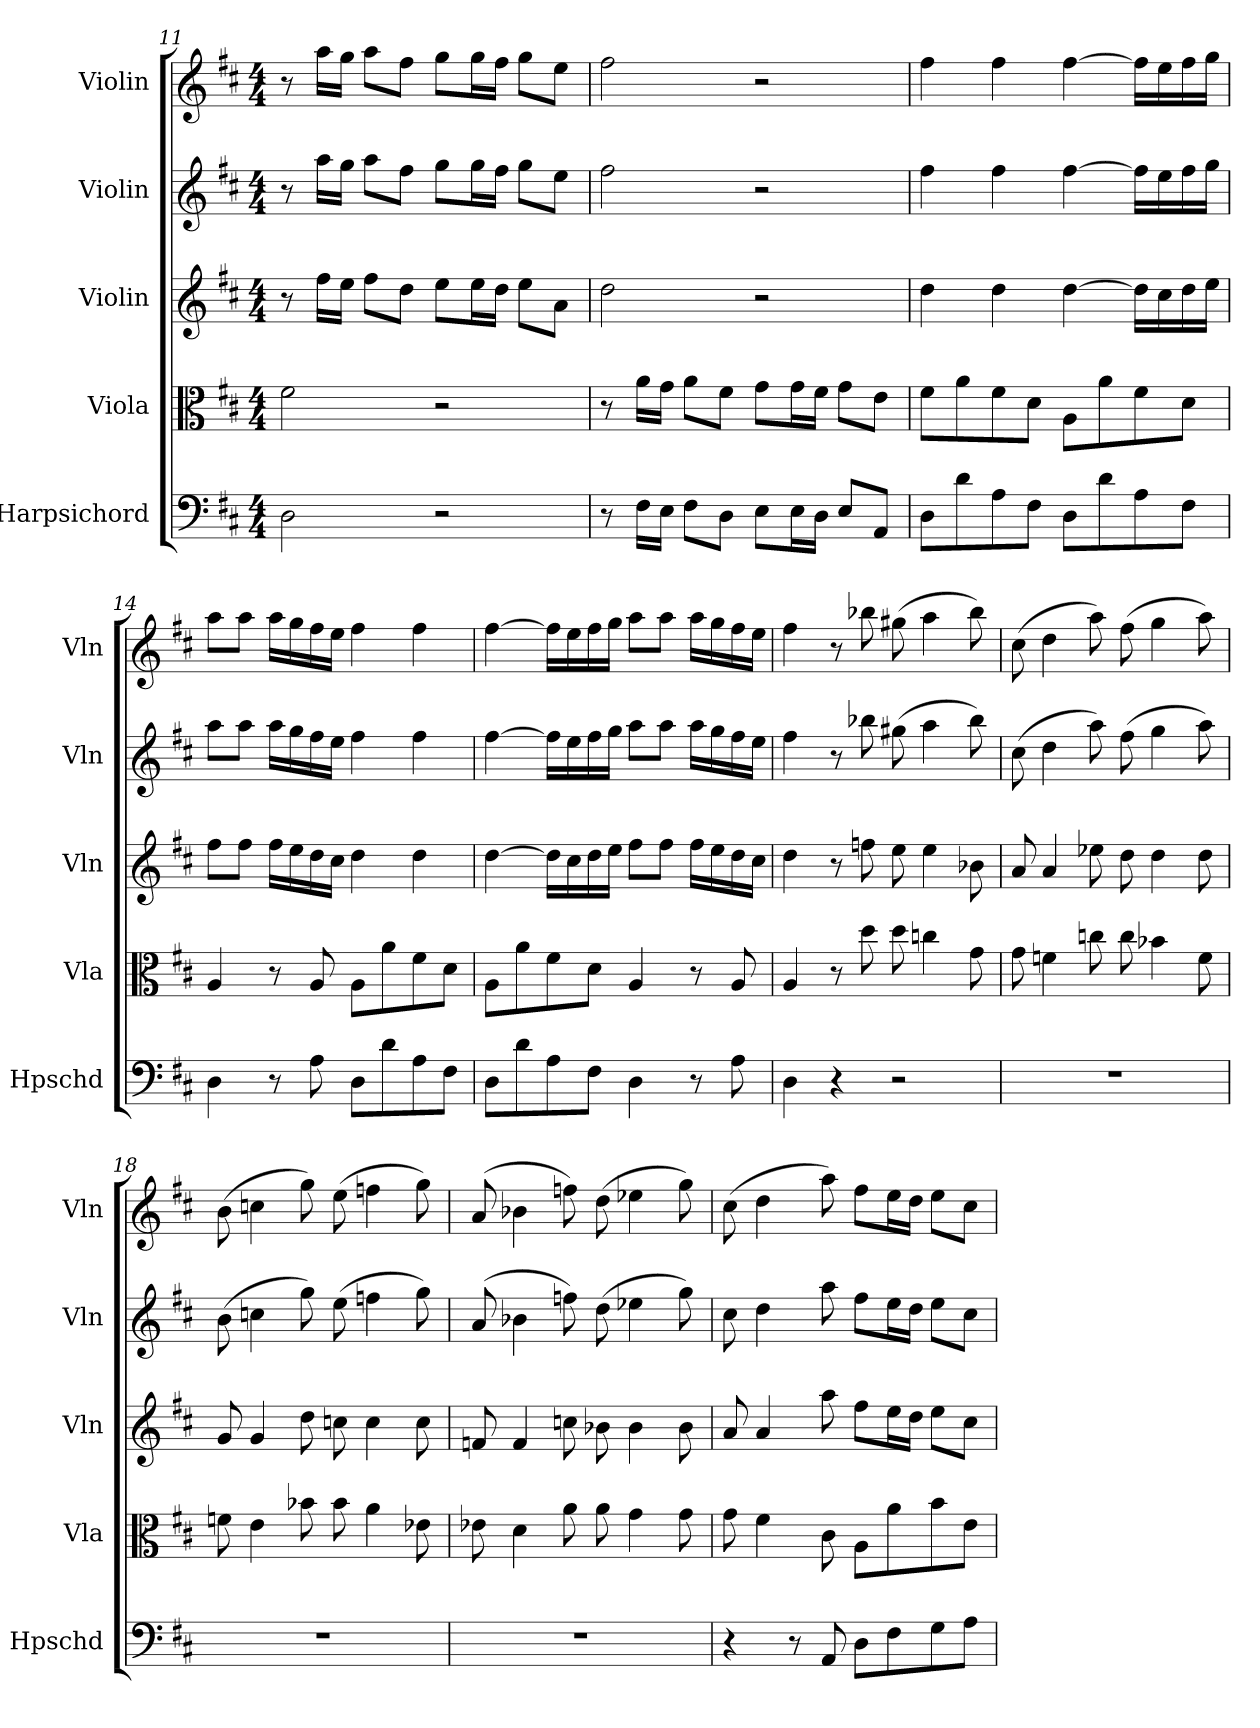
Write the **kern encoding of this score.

**kern	**kern	**kern	**kern	**kern
*part5	*part4	*part3	*part2	*part1
*staff5	*staff4	*staff3	*staff2	*staff1
*I"Harpsichord	*I"Viola	*I"Violin	*I"Violin	*I"Violin
*I'Hpschd	*I'Vla	*I'Vln	*I'Vln	*I'Vln
*clefF4	*clefC3	*clefG2	*clefG2	*clefG2
*k[f#c#]	*k[f#c#]	*k[f#c#]	*k[f#c#]	*k[f#c#]
*D:	*D:	*D:	*D:	*D:
*M4/4	*M4/4	*M4/4	*M4/4	*M4/4
=11	=11	=11	=11	=11
2D\	2f#\	8r	8r	8r
.	.	16ff#\LL	16aa\LL	16aa\LL
.	.	16ee\JJ	16gg\JJ	16gg\JJ
.	.	8ff#\L	8aa\L	8aa\L
.	.	8dd\J	8ff#\J	8ff#\J
2r	2r	8ee\L	8gg\L	8gg\L
.	.	16ee\L	16gg\L	16gg\L
.	.	16dd\JJ	16ff#\JJ	16ff#\JJ
.	.	8ee\L	8gg\L	8gg\L
.	.	8a\J	8ee\J	8ee\J
=12	=12	=12	=12	=12
8r	8r	2dd\	2ff#\	2ff#\
16F#\LL	16a\LL	.	.	.
16E\JJ	16g\JJ	.	.	.
8F#\L	8a\L	.	.	.
8D\J	8f#\J	.	.	.
8E\L	8g\L	2r	2r	2r
16E\L	16g\L	.	.	.
16D\JJ	16f#\JJ	.	.	.
8E/L	8g\L	.	.	.
8AA/J	8e\J	.	.	.
=13	=13	=13	=13	=13
8D\L	8f#\L	4dd\	4ff#\	4ff#\
8d\	8a\	.	.	.
8A\	8f#\	4dd\	4ff#\	4ff#\
8F#\J	8d\J	.	.	.
8D\L	8A\L	[4dd\	[4ff#\	[4ff#\
8d\	8a\	.	.	.
8A\	8f#\	16dd\LL]	16ff#\LL]	16ff#\LL]
.	.	16cc#\	16ee\	16ee\
8F#\J	8d\J	16dd\	16ff#\	16ff#\
.	.	16ee\JJ	16gg\JJ	16gg\JJ
=14	=14	=14	=14	=14
4D\	4A/	8ff#\L	8aa\L	8aa\L
.	.	8ff#\J	8aa\J	8aa\J
8r	8r	16ff#\LL	16aa\LL	16aa\LL
.	.	16ee\	16gg\	16gg\
8A\	8A/	16dd\	16ff#\	16ff#\
.	.	16cc#\JJ	16ee\JJ	16ee\JJ
8D\L	8A\L	4dd\	4ff#\	4ff#\
8d\	8a\	.	.	.
8A\	8f#\	4dd\	4ff#\	4ff#\
8F#\J	8d\J	.	.	.
=15	=15	=15	=15	=15
8D\L	8A\L	[4dd\	[4ff#\	[4ff#\
8d\	8a\	.	.	.
8A\	8f#\	16dd\LL]	16ff#\LL]	16ff#\LL]
.	.	16cc#\	16ee\	16ee\
8F#\J	8d\J	16dd\	16ff#\	16ff#\
.	.	16ee\JJ	16gg\JJ	16gg\JJ
4D\	4A/	8ff#\L	8aa\L	8aa\L
.	.	8ff#\J	8aa\J	8aa\J
8r	8r	16ff#\LL	16aa\LL	16aa\LL
.	.	16ee\	16gg\	16gg\
8A\	8A/	16dd\	16ff#\	16ff#\
.	.	16cc#\JJ	16ee\JJ	16ee\JJ
=16	=16	=16	=16	=16
4D\	4A/	4dd\	4ff#\	4ff#\
4r	8r	8r	8r	8r
.	8dd\	8ffn\	8bb-X\	8bb-X\
2r	8dd\	8ee\	(8gg#X\	(8gg#X\
.	4ccn\	4ee\	4aa\	4aa\
.	8g\	8b-X\	8bb-\)	8bb-\)
=17	=17	=17	=17	=17
1r	8g\	8a/	(8cc#\	(8cc#\
.	4fn\	4a/	4dd\	4dd\
.	8ccn\	8ee-X\	8aa\)	8aa\)
.	8cc\	8dd\	(8ff#\	(8ff#\
.	4b-X\	4dd\	4gg\	4gg\
.	8f\	8dd\	8aa\)	8aa\)
=18	=18	=18	=18	=18
1r	8fn\	8g/	(8b\	(8b\
.	4e\	4g/	4ccn\	4ccn\
.	8b-X\	8dd\	8gg\)	8gg\)
.	8b-\	8ccn\	(8ee\	(8ee\
.	4a\	4cc\	4ffn\	4ffn\
.	8e-X\	8cc\	8gg\)	8gg\)
=19	=19	=19	=19	=19
1r	8e-X\	8fn/	(8a/	(8a/
.	4d\	4f/	4b-X\	4b-X\
.	8a\	8ccn\	8ffn\)	8ffn\)
.	8a\	8b-X\	(8dd\	(8dd\
.	4g\	4b-\	4ee-X\	4ee-X\
.	8g\	8b-\	8gg\)	8gg\)
=20	=20	=20	=20	=20
4r	8g\	8a/	8cc#\	(8cc#\
.	4f#\	4a/	4dd\	4dd\
8r	.	.	.	.
8AA/	8c#\	8aa\	8aa\	8aa\)
8D\L	8A\L	8ff#\L	8ff#\L	8ff#\L
8F#\	8a\	16ee\L	16ee\L	16ee\L
.	.	16dd\JJ	16dd\JJ	16dd\JJ
8G\	8b\	8ee\L	8ee\L	8ee\L
8A\J	8e\J	8cc#\J	8cc#\J	8cc#\J
=	=	=	=	=
*-	*-	*-	*-	*-
